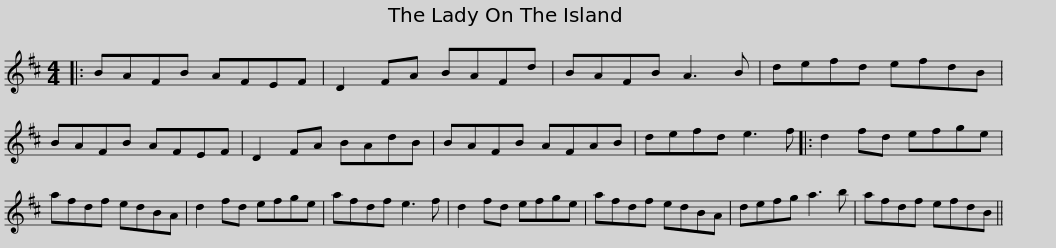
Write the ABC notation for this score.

X:1
L:1/8
M:4/4
I:linebreak $
K:D
V:1 treble
V:1
|: BAFB AFEF | D2 FA BAFd | BAFB A3 B | defd efdB | BAFB AFEF |$ %5
 D2 FA BAdB | BAFB AFAB | defd e3 f |: d2 fd efge | afdf edBA | %10
 d2 fd efge |$ afdf e3 f | d2 fd efge | afdf edBA | defg a3 b | %15
 afdf efdB || %16
